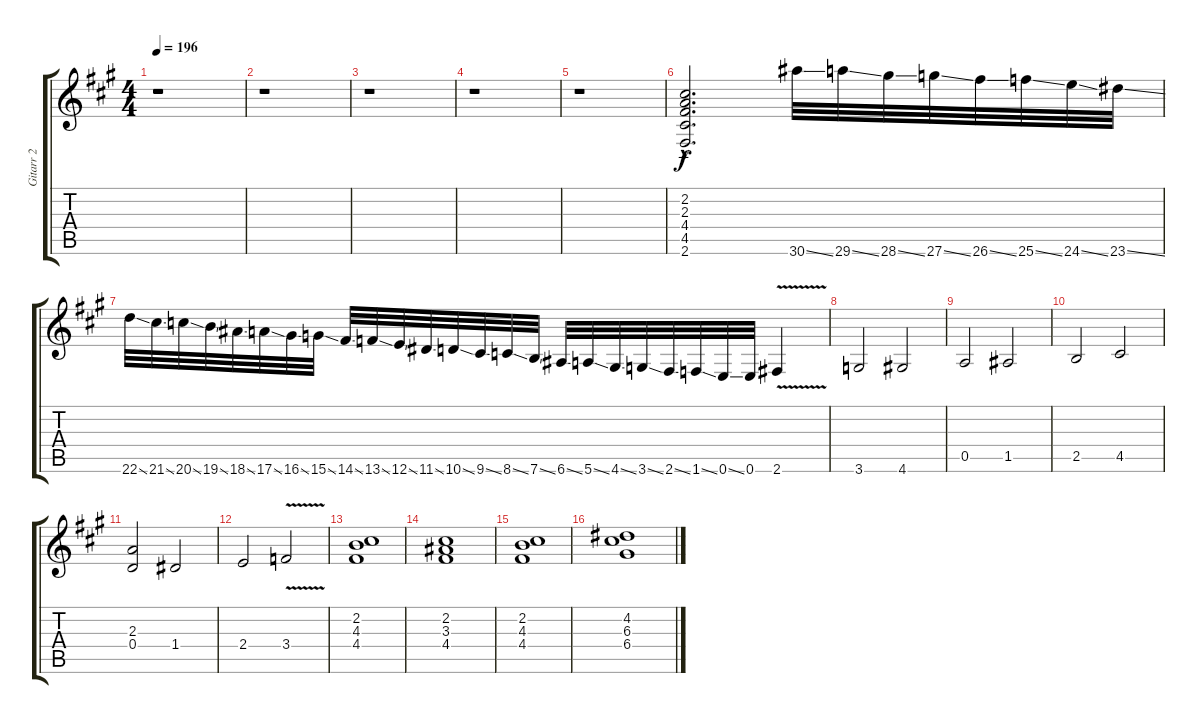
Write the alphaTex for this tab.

\track ("Gitarr 2" "Gitarr 2") {instrument distortionguitar}
\staff {score tabs}
\tuning (E4 B3 G3 D3 A2 E2) {hide}
\ts (4 4)
\tempo 196
\clef g2
\ks a
r.1{dy f} |
r.1 |
r.1 |
r.1 |
r.1 |
(2.2{hac} 2.3{hac} 4.4{hac} 4.5{hac} 2.6{hac}).2{d} 30.6{ss}.32 29.6{ss}.32 28.6{ss}.32 27.6{ss}.32 26.6{ss}.32 25.6{ss}.32 24.6{ss}.32 23.6{ss}.32 |
22.6{ss}.32 21.6{ss}.32 20.6{ss}.32 19.6{ss}.32 18.6{ss}.32 17.6{ss}.32 16.6{ss}.32 15.6{ss}.32 14.6{ss}.32 13.6{ss}.32 12.6{ss}.32 11.6{ss}.32 10.6{ss}.32 9.6{ss}.32 8.6{ss}.32 7.6{ss}.32 6.6{ss}.32 5.6{ss}.32 4.6{ss}.32 3.6{ss}.32 2.6{ss}.32 1.6{ss}.32 0.6{ss}.32 0.6.32 2.6{v}.4 |
3.6.2 4.6.2 |
0.5.2 1.5.2 |
2.5.2 4.5.2 |
(2.3 0.4).2 1.4.2 |
2.4.2 3.4{v}.2 |
(2.2 4.3 4.4).1 |
(2.2 3.3 4.4).1 |
(2.2 4.3 4.4).1 |
(4.2 6.3 6.4).1
